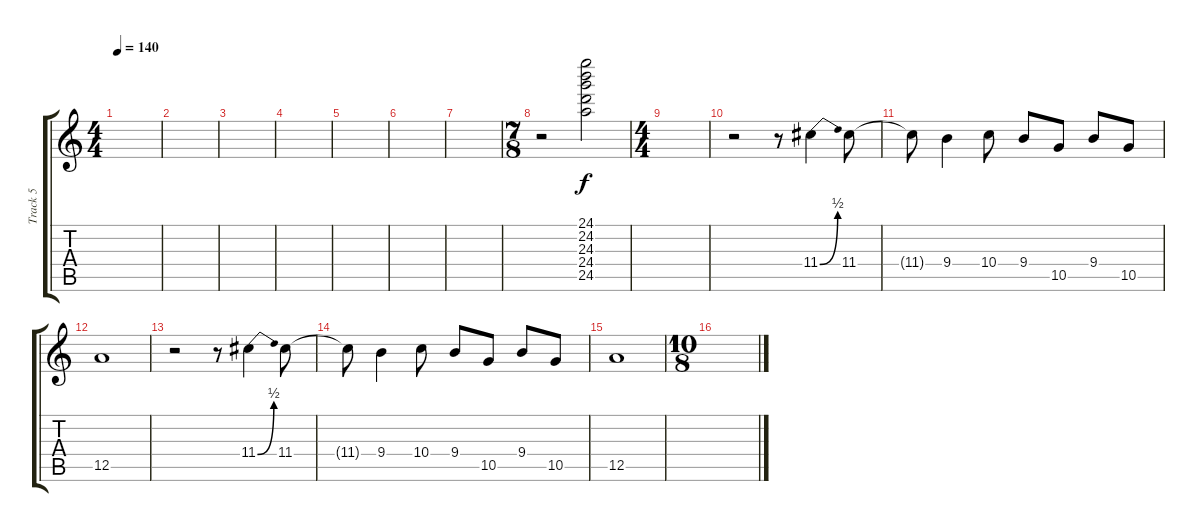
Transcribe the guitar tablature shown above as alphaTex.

\track ("Track 5" "Track 5") {instrument electricguitarjazz}
\staff {score tabs}
\tuning (E4 B3 G3 D3 A2 E2) {hide}
\ts (4 4)
\tempo 140
\clef g2
\ks c
|
|
|
|
|
|
|
\ts (7 8)
r.2 (24.1 24.2 24.3 24.4 24.5).2{instrument reversecymbal} |
\ts (4 4)
|
r.2{instrument electricguitarmuted} r.8 11.4{be (bend 0 0 60 2)}.4 11.4.8 |
11.4{t}.8 9.4.4 10.4.8 9.4.8 10.5.8 9.4.8 10.5.8 |
12.5.1 |
r.2{instrument electricguitarmuted} r.8 11.4{be (bend 0 0 60 2)}.4 11.4.8 |
11.4{t}.8 9.4.4 10.4.8 9.4.8 10.5.8 9.4.8 10.5.8 |
12.5.1 |
\ts (10 8)
